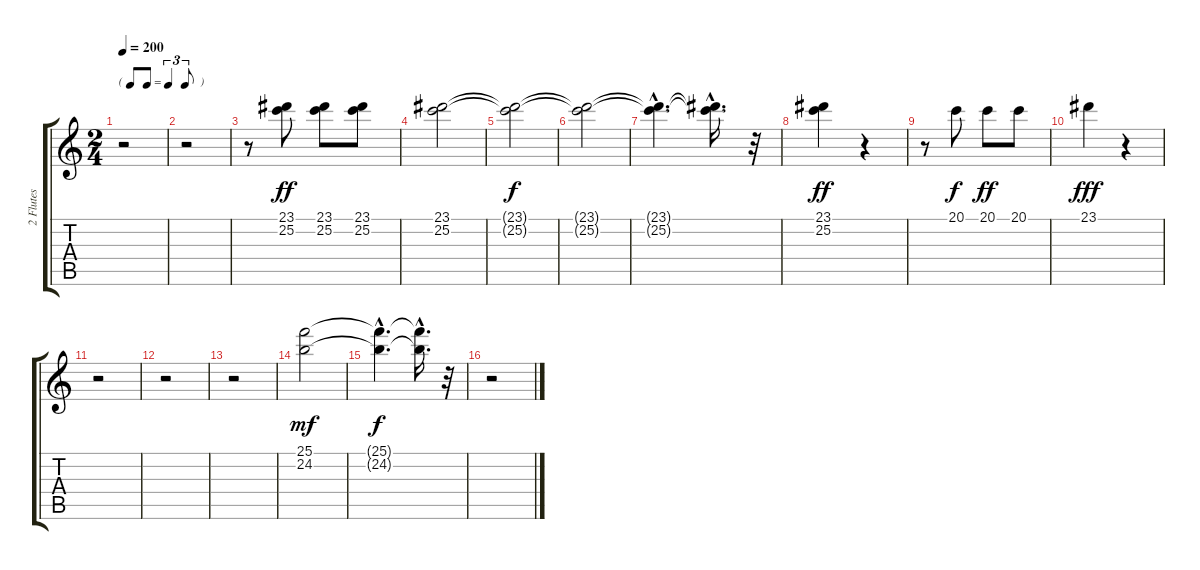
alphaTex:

\track ("2 Flutes" "2 Flutes") {instrument flute}
\staff {score tabs}
\tuning (E4 B3 G3 D3 A2 E2) {hide}
\ts (2 4)
\tf triplet8th
\tempo 200
\clef g2
\ks c
r.2{dy ff} |
r.2 |
r.8 (23.1 25.2).8 (23.1 25.2).8 (23.1 25.2).8 |
(23.1 25.2).2 |
(23.1{t} 25.2{t}).2{dy f} |
(23.1{t} 25.2{t}).2 |
(23.1{hac t} 25.2{hac t}).4{d} (23.1{hac t} 25.2{hac t}).16{d} r.32 |
(23.1 25.2).4{dy ff} r.4 |
r.8 20.1.8{dy f} 20.1.8{dy ff} 20.1.8 |
23.1.4{dy fff} r.4 |
r.2 |
r.2 |
r.2 |
(25.1 24.2).2{dy mf} |
(25.1{hac t} 24.2{hac t}).4{d dy f} (25.1{hac t} 24.2{hac t}).16{d} r.32 |
r.2
